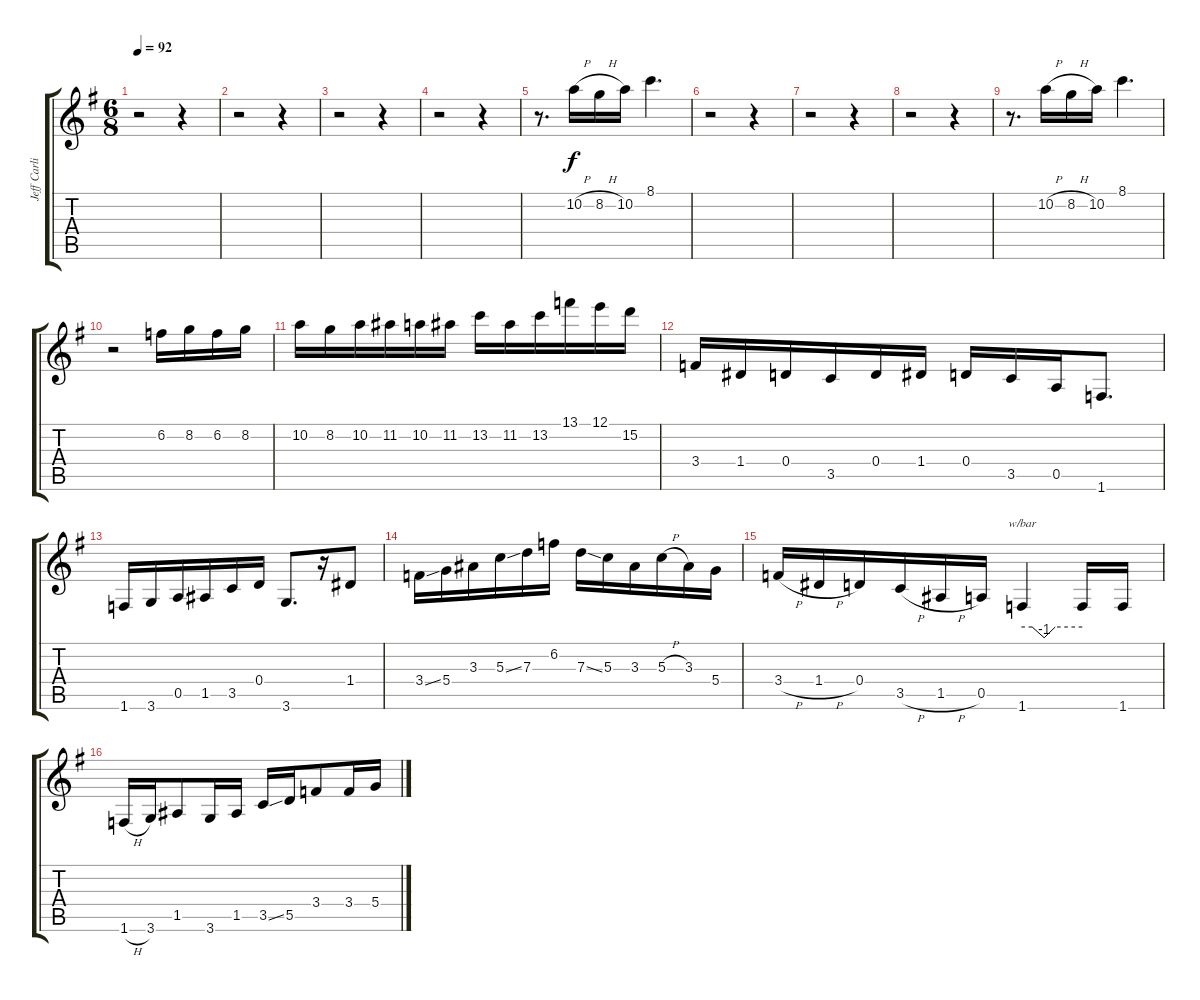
\track ("Jeff Carlisi Guitar II" "Jeff Carli") {instrument overdrivenguitar}
\staff {score tabs}
\tuning (E4 B3 G3 D3 A2 E2) {hide}
\ts (6 8)
\tempo 92
\clef g2
\ks g
r.2{dy f} r.4 |
r.2 r.4 |
r.2 r.4 |
r.2 r.4 |
r.8{d} 10.2{h}.16 8.2{h}.16 10.2.16 8.1.4{d} |
r.2 r.4 |
r.2 r.4 |
r.2 r.4 |
r.8{d} 10.2{h}.16 8.2{h}.16 10.2.16 8.1.4{d} |
r.2 6.2.16{volume 12} 8.2.16 6.2.16 8.2.16 |
10.2.16 8.2.16 10.2.16 11.2.16 10.2.16 11.2.16 13.2.16 11.2.16 13.2.16 13.1.16 12.1.16 15.2.16 |
3.4.16{volume 12 instrument overdrivenguitar} 1.4.16 0.4.16 3.5.16 0.4.16 1.4.16 0.4.16 3.5.16 0.5.16 1.6.8{d} |
1.6.16 3.6.16 0.5.16 1.5.16 3.5.16 0.4.16 3.6.8{d} r.16 1.4.8{instrument distortionguitar} |
3.4{ss}.16 5.4.16 3.3.16 5.3{ss}.16 7.3.16 6.2.16 7.3{ss}.16 5.3.16 3.3.16 5.3{h}.16 3.3.16 5.4.16 |
3.4{h}.16{instrument overdrivenguitar} 1.4{h}.16 0.4.16 3.5{h}.16 1.5{h}.16 0.5.16 1.6.4{tbe (custom default 0 0 10 0 22 -4 33 0 60 0)} 1.6{t}.16 1.6.16 |
1.6{h}.16 3.6.16 1.5.8 3.6.16 1.5.16 3.5{ss}.16 5.5.16 3.4.8 3.4.16 5.4.16
